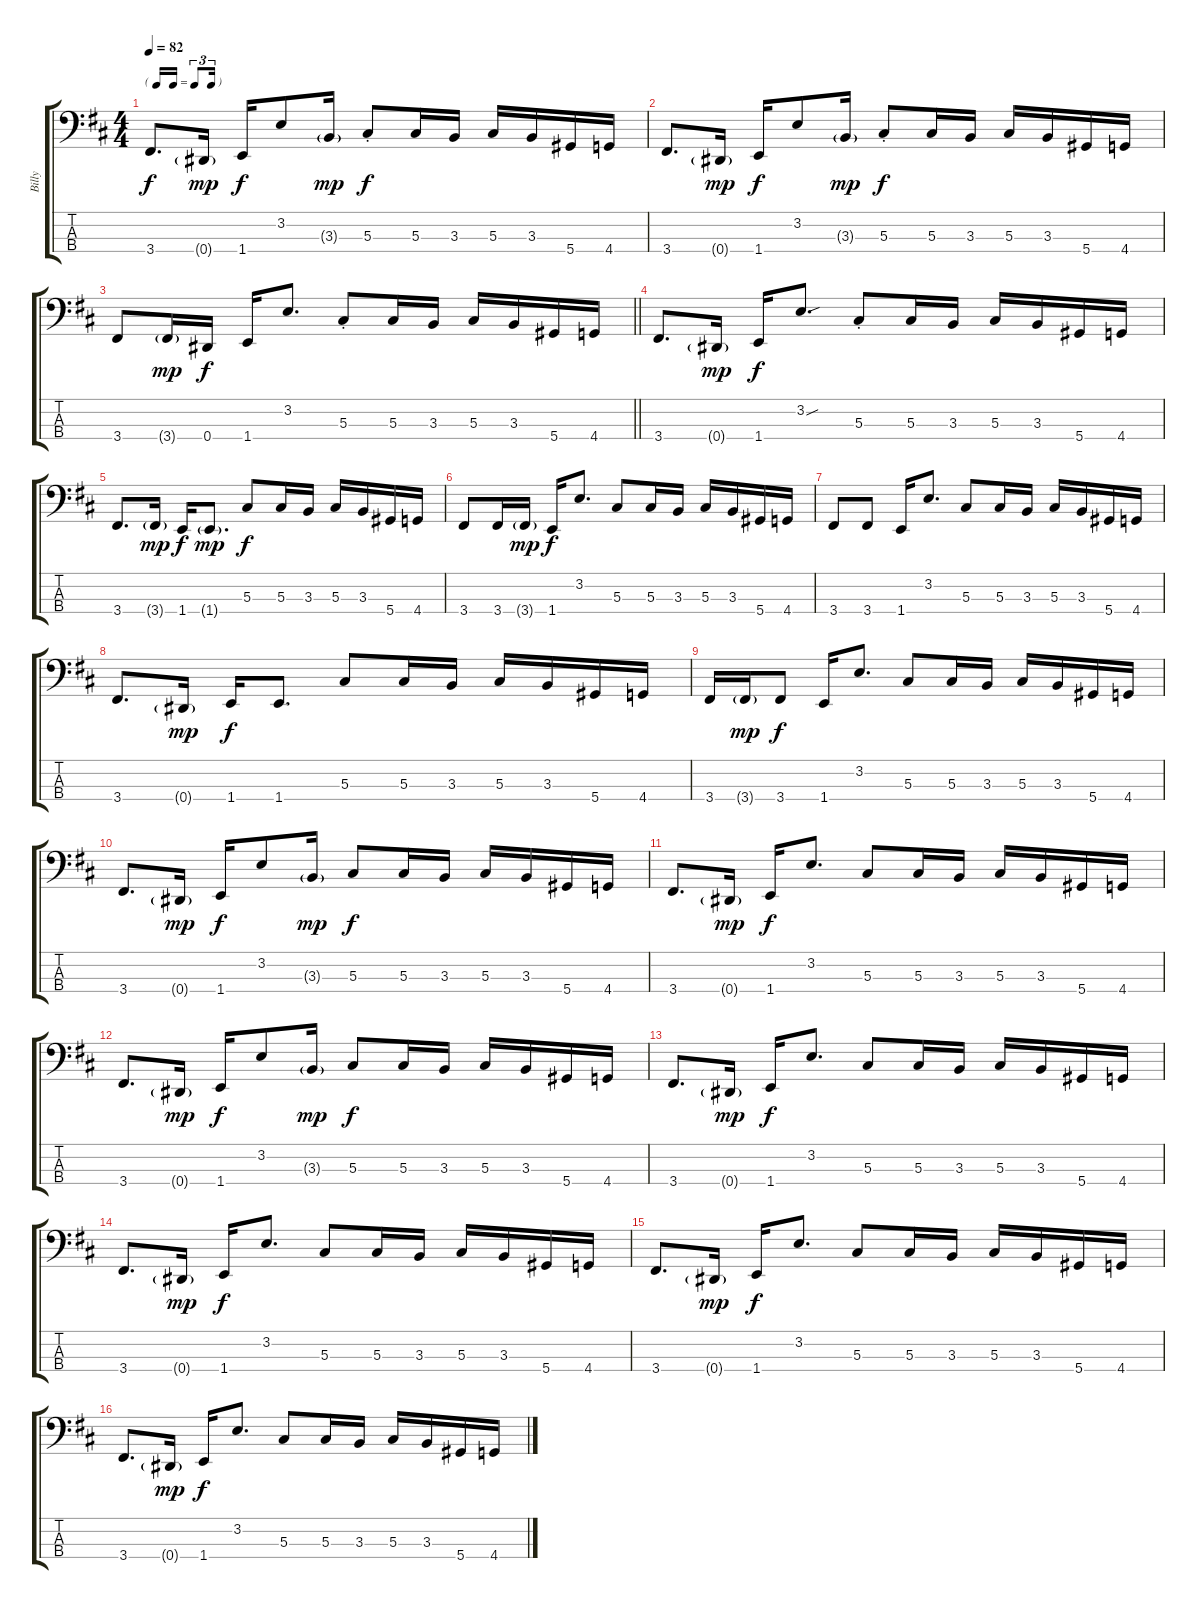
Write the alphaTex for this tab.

\track ("Billy" "Billy") {instrument electricbassfinger}
\staff {score tabs}
\tuning (Gb2 Db2 Ab1 Eb1) {hide}
\ts (4 4)
\tf triplet16th
\tempo 82
\clef f4
\ks d
3.4.8{d dy f} 0.4{g}.16{dy mp} 1.4.16{dy f} 3.2.8 3.3{g}.16{dy mp} 5.3{st}.8{dy f} 5.3.16 3.3.16 5.3.16 3.3.16 5.4.16 4.4.16 |
3.4.8{d} 0.4{g}.16{dy mp} 1.4.16{dy f} 3.2.8 3.3{g}.16{dy mp} 5.3{st}.8{dy f} 5.3.16 3.3.16 5.3.16 3.3.16 5.4.16 4.4.16 |
\barLineRight lightlight
3.4.8 3.4{g}.16{dy mp} 0.4.16{dy f} 1.4.16 3.2.8{d} 5.3{st}.8 5.3.16 3.3.16 5.3.16 3.3.16 5.4.16 4.4.16 |
3.4.8{d} 0.4{g}.16{dy mp} 1.4.16{dy f} 3.2{sou}.8{d} 5.3{st}.8 5.3.16 3.3.16 5.3.16 3.3.16 5.4.16 4.4.16 |
3.4.8{d} 3.4{g}.16{dy mp} 1.4.16{dy f} 1.4{g}.8{d dy mp} 5.3.8{dy f} 5.3.16 3.3.16 5.3.16 3.3.16 5.4.16 4.4.16 |
3.4.8 3.4.16 3.4{g}.16{dy mp} 1.4.16{dy f} 3.2.8{d} 5.3.8 5.3.16 3.3.16 5.3.16 3.3.16 5.4.16 4.4.16 |
3.4.8 3.4.8 1.4.16 3.2.8{d} 5.3.8 5.3.16 3.3.16 5.3.16 3.3.16 5.4.16 4.4.16 |
3.4.8{d} 0.4{g}.16{dy mp} 1.4.16{dy f} 1.4.8{d} 5.3.8 5.3.16 3.3.16 5.3.16 3.3.16 5.4.16 4.4.16 |
3.4.16 3.4{g}.16{dy mp} 3.4.8{dy f} 1.4.16 3.2.8{d} 5.3.8 5.3.16 3.3.16 5.3.16 3.3.16 5.4.16 4.4.16 |
3.4.8{d} 0.4{g}.16{dy mp} 1.4.16{dy f} 3.2.8 3.3{g}.16{dy mp} 5.3.8{dy f} 5.3.16 3.3.16 5.3.16 3.3.16 5.4.16 4.4.16 |
3.4.8{d} 0.4{g}.16{dy mp} 1.4.16{dy f} 3.2.8{d} 5.3.8 5.3.16 3.3.16 5.3.16 3.3.16 5.4.16 4.4.16 |
3.4.8{d} 0.4{g}.16{dy mp} 1.4.16{dy f} 3.2.8 3.3{g}.16{dy mp} 5.3.8{dy f} 5.3.16 3.3.16 5.3.16 3.3.16 5.4.16 4.4.16 |
3.4.8{d} 0.4{g}.16{dy mp} 1.4.16{dy f} 3.2.8{d} 5.3.8 5.3.16 3.3.16 5.3.16 3.3.16 5.4.16 4.4.16 |
3.4.8{d} 0.4{g}.16{dy mp} 1.4.16{dy f} 3.2.8{d} 5.3.8 5.3.16 3.3.16 5.3.16 3.3.16 5.4.16 4.4.16 |
3.4.8{d} 0.4{g}.16{dy mp} 1.4.16{dy f} 3.2.8{d} 5.3.8 5.3.16 3.3.16 5.3.16 3.3.16 5.4.16 4.4.16 |
3.4.8{d} 0.4{g}.16{dy mp} 1.4.16{dy f} 3.2.8{d} 5.3.8 5.3.16 3.3.16 5.3.16 3.3.16 5.4.16 4.4.16
